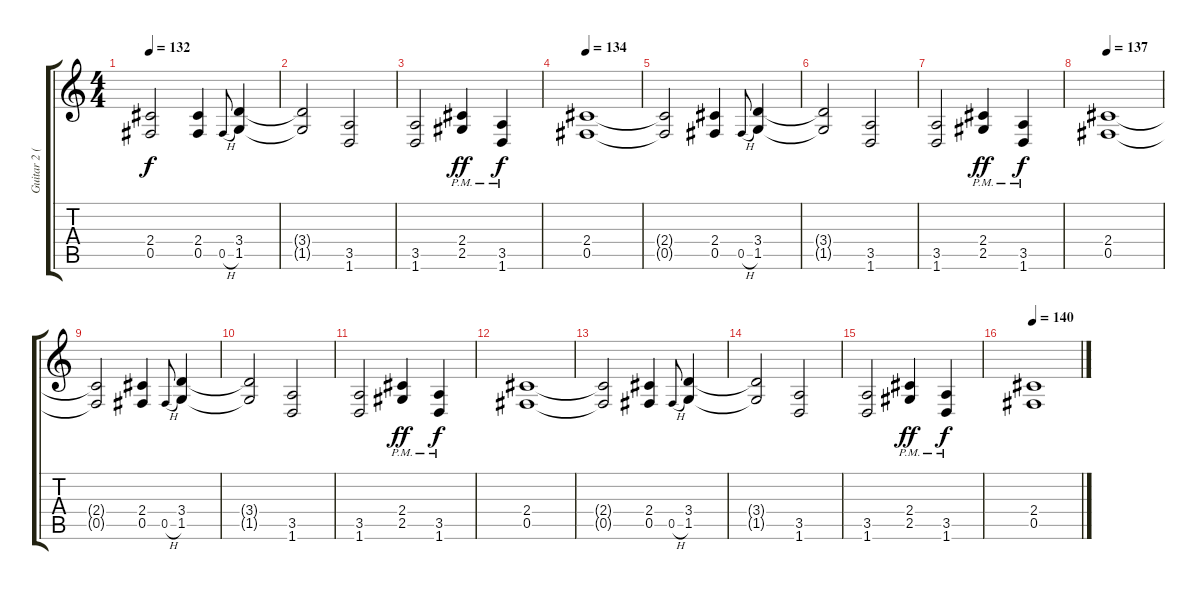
\track ("Guitar 2 (Distortion)" "Guitar 2 (") {instrument distortionguitar}
\staff {score tabs}
\tuning (Db4 Ab3 E3 B2 Gb2 Db2) {hide}
\ts (4 4)
\tempo 132
\clef g2
\ks c
(2.4{t} 0.5{t}).2{dy f} (2.4 0.5).4 0.5{h}.8{gr onbeat} (3.4 1.5).4 |
(3.4{t} 1.5{t}).2 (3.5 1.6).2 |
(3.5 1.6).2 (2.4{pm} 2.5{pm}).4{dy ff} (3.5{pm} 1.6{pm}).4{dy f} |
\tempo 134
(2.4 0.5).1 |
(2.4{t} 0.5{t}).2 (2.4 0.5).4 0.5{h}.8{gr onbeat} (3.4 1.5).4 |
(3.4{t} 1.5{t}).2 (3.5 1.6).2 |
(3.5 1.6).2 (2.4{pm} 2.5{pm}).4{dy ff} (3.5{pm} 1.6{pm}).4{dy f} |
\tempo 137
(2.4 0.5).1 |
(2.4{t} 0.5{t}).2 (2.4 0.5).4 0.5{h}.8{gr onbeat} (3.4 1.5).4 |
(3.4{t} 1.5{t}).2 (3.5 1.6).2 |
(3.5 1.6).2 (2.4{pm} 2.5{pm}).4{dy ff} (3.5{pm} 1.6{pm}).4{dy f} |
(2.4 0.5).1 |
(2.4{t} 0.5{t}).2 (2.4 0.5).4 0.5{h}.8{gr onbeat} (3.4 1.5).4 |
(3.4{t} 1.5{t}).2 (3.5 1.6).2 |
(3.5 1.6).2 (2.4{pm} 2.5{pm}).4{dy ff} (3.5{pm} 1.6{pm}).4{dy f} |
\tempo 140
(2.4 0.5).1
